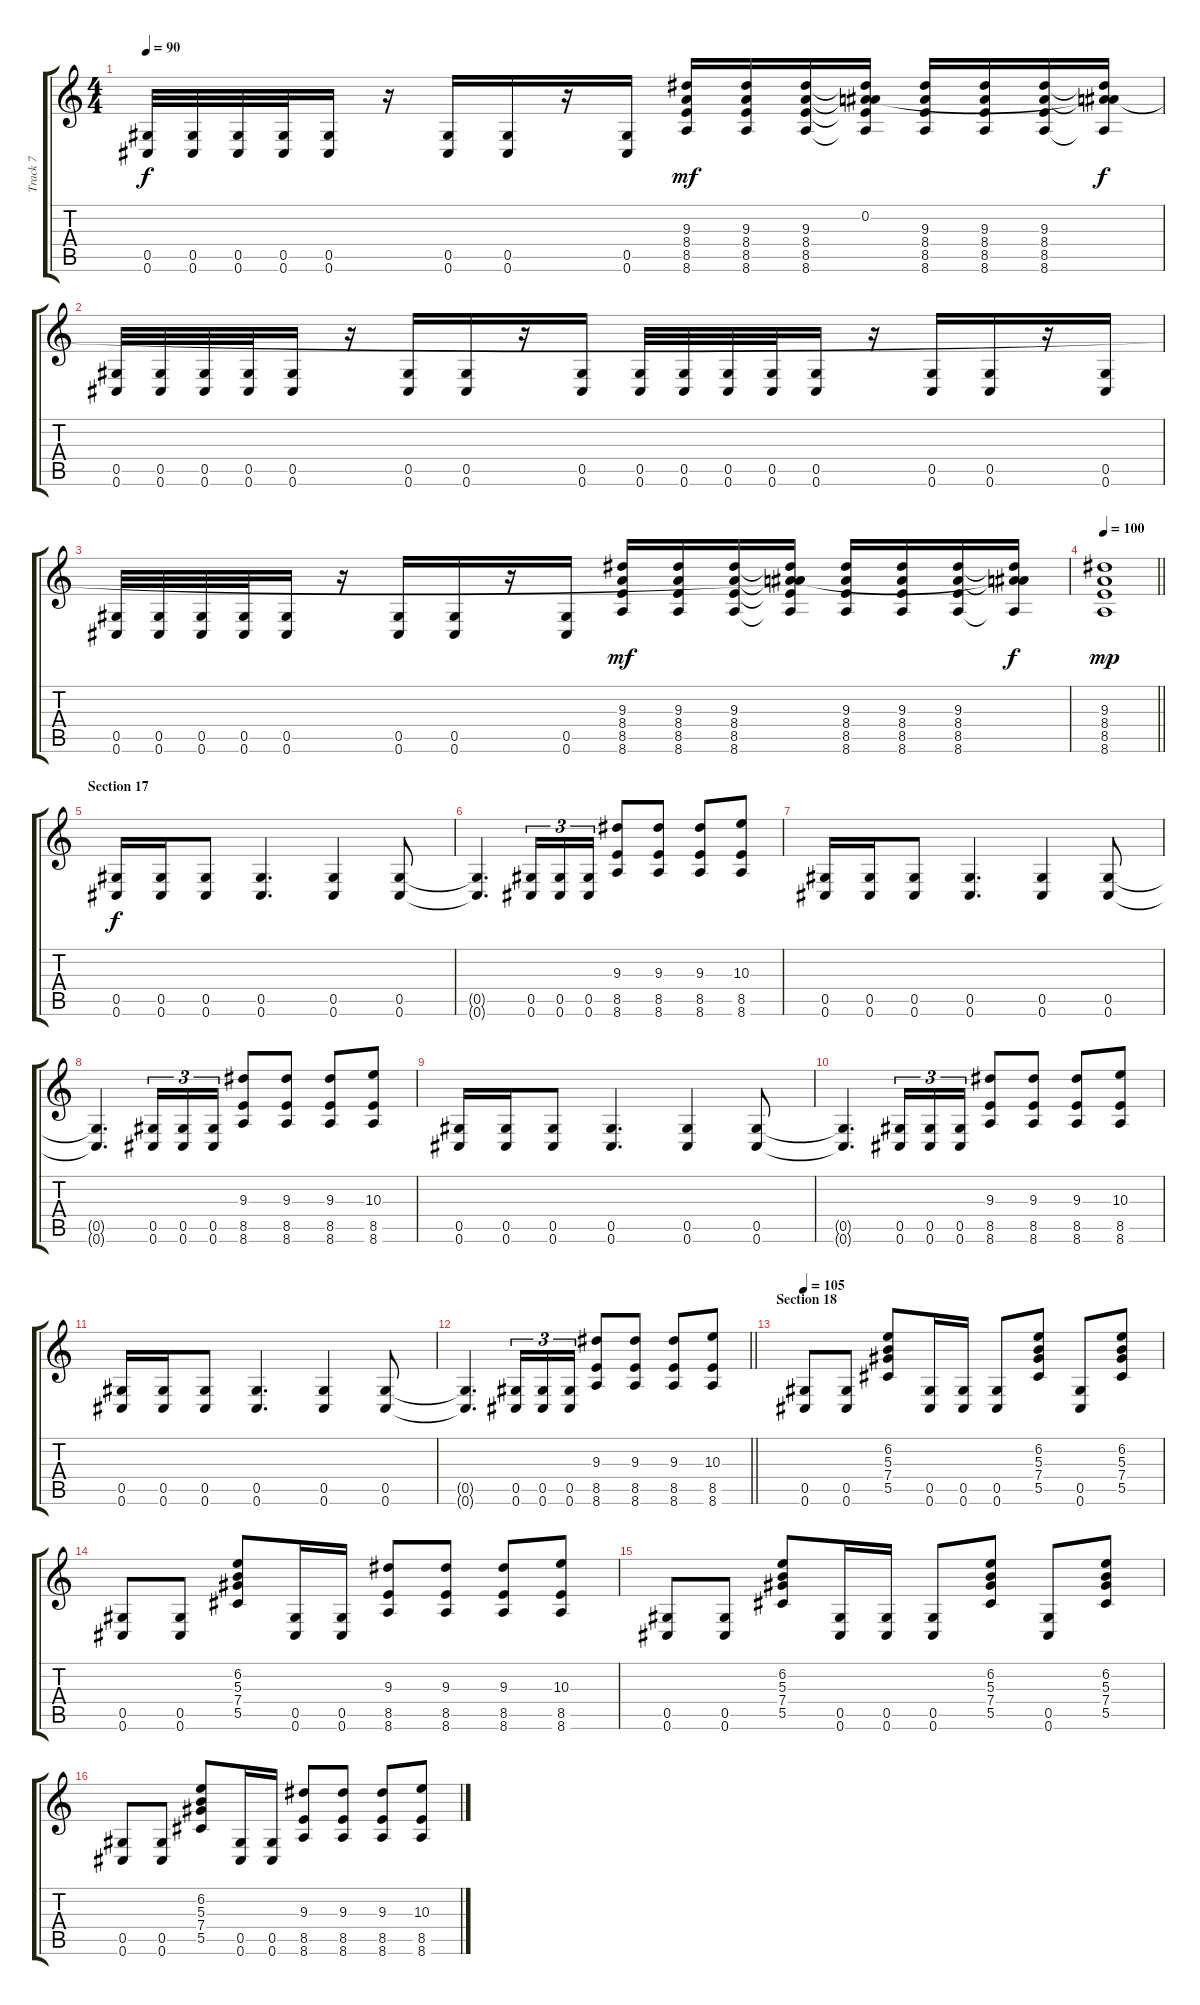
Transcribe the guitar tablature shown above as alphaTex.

\track ("Track 7" "Track 7") {instrument distortionguitar}
\staff {score tabs}
\tuning (Eb4 Bb3 Gb3 Db3 Ab2 Db2) {hide}
\ts (4 4)
\tempo 90
\clef g2
\ks c
(0.5 0.6).32{dy f} (0.5 0.6).32 (0.5 0.6).32 (0.5 0.6).32 (0.5 0.6).16 r.16 (0.5 0.6).16 (0.5 0.6).16 r.16 (0.5 0.6).16 (9.3 8.4 8.5 8.6).16{dy mf} (9.3 8.4 8.5 8.6).16 (9.3 8.4 8.5 8.6).16 (0.2{t} 9.3{t} 8.4{t} 8.5{t} 8.6{t}).16 (9.3 8.4 8.5 8.6).16 (9.3 8.4 8.5 8.6).16 (9.3 8.4 8.5 8.6).16 (0.2{t} 9.3{t} 8.4{t} 8.6{t}).16{dy f} |
(0.5 0.6).32 (0.5 0.6).32 (0.5 0.6).32 (0.5 0.6).32 (0.5 0.6).16 r.16 (0.5 0.6).16 (0.5 0.6).16 r.16 (0.5 0.6).16 (0.5 0.6).32 (0.5 0.6).32 (0.5 0.6).32 (0.5 0.6).32 (0.5 0.6).16 r.16 (0.5 0.6).16 (0.5 0.6).16 r.16 (0.5 0.6).16 |
(0.5 0.6).32 (0.5 0.6).32 (0.5 0.6).32 (0.5 0.6).32 (0.5 0.6).16 r.16 (0.5 0.6).16 (0.5 0.6).16 r.16 (0.5 0.6).16 (9.3 8.4 8.5 8.6).16{dy mf} (9.3 8.4 8.5 8.6).16 (9.3 8.4 8.5 8.6).16 (0.2{t} 9.3{t} 8.4{t} 8.5{t} 8.6{t}).16 (9.3 8.4 8.5 8.6).16 (9.3 8.4 8.5 8.6).16 (9.3 8.4 8.5 8.6).16 (0.2{t} 9.3{t} 8.4{t} 8.6{t}).16{dy f} |
\tempo 100
\barLineRight lightlight
(9.3 8.4 8.5 8.6).1{dy mp} |
\section ("" "Section 17")
(0.5 0.6).16{dy f} (0.5 0.6).16 (0.5 0.6).8 (0.5 0.6).4{d} (0.5 0.6).4 (0.5 0.6).8 |
(0.5{t} 0.6{t}).4{d} (0.5 0.6).16{tu (3 2)} (0.5 0.6).16{tu (3 2)} (0.5 0.6).16{tu (3 2)} (9.3 8.5 8.6).8 (9.3 8.5 8.6).8 (9.3 8.5 8.6).8 (10.3 8.5 8.6).8 |
(0.5 0.6).16 (0.5 0.6).16 (0.5 0.6).8 (0.5 0.6).4{d} (0.5 0.6).4 (0.5 0.6).8 |
(0.5{t} 0.6{t}).4{d} (0.5 0.6).16{tu (3 2)} (0.5 0.6).16{tu (3 2)} (0.5 0.6).16{tu (3 2)} (9.3 8.5 8.6).8 (9.3 8.5 8.6).8 (9.3 8.5 8.6).8 (10.3 8.5 8.6).8 |
(0.5 0.6).16 (0.5 0.6).16 (0.5 0.6).8 (0.5 0.6).4{d} (0.5 0.6).4 (0.5 0.6).8 |
(0.5{t} 0.6{t}).4{d} (0.5 0.6).16{tu (3 2)} (0.5 0.6).16{tu (3 2)} (0.5 0.6).16{tu (3 2)} (9.3 8.5 8.6).8 (9.3 8.5 8.6).8 (9.3 8.5 8.6).8 (10.3 8.5 8.6).8 |
(0.5 0.6).16 (0.5 0.6).16 (0.5 0.6).8 (0.5 0.6).4{d} (0.5 0.6).4 (0.5 0.6).8 |
\barLineRight lightlight
(0.5{t} 0.6{t}).4{d} (0.5 0.6).16{tu (3 2)} (0.5 0.6).16{tu (3 2)} (0.5 0.6).16{tu (3 2)} (9.3 8.5 8.6).8 (9.3 8.5 8.6).8 (9.3 8.5 8.6).8 (10.3 8.5 8.6).8 |
\section ("" "Section 18")
\tempo 105
(0.5 0.6).8 (0.5 0.6).8 (6.2 5.3 7.4 5.5).8 (0.5 0.6).16 (0.5 0.6).16 (0.5 0.6).8 (6.2 5.3 7.4 5.5).8 (0.5 0.6).8 (6.2 5.3 7.4 5.5).8 |
(0.5 0.6).8 (0.5 0.6).8 (6.2 5.3 7.4 5.5).8 (0.5 0.6).16 (0.5 0.6).16 (9.3 8.5 8.6).8 (9.3 8.5 8.6).8 (9.3 8.5 8.6).8 (10.3 8.5 8.6).8 |
(0.5 0.6).8 (0.5 0.6).8 (6.2 5.3 7.4 5.5).8 (0.5 0.6).16 (0.5 0.6).16 (0.5 0.6).8 (6.2 5.3 7.4 5.5).8 (0.5 0.6).8 (6.2 5.3 7.4 5.5).8 |
(0.5 0.6).8 (0.5 0.6).8 (6.2 5.3 7.4 5.5).8 (0.5 0.6).16 (0.5 0.6).16 (9.3 8.5 8.6).8 (9.3 8.5 8.6).8 (9.3 8.5 8.6).8 (10.3 8.5 8.6).8
